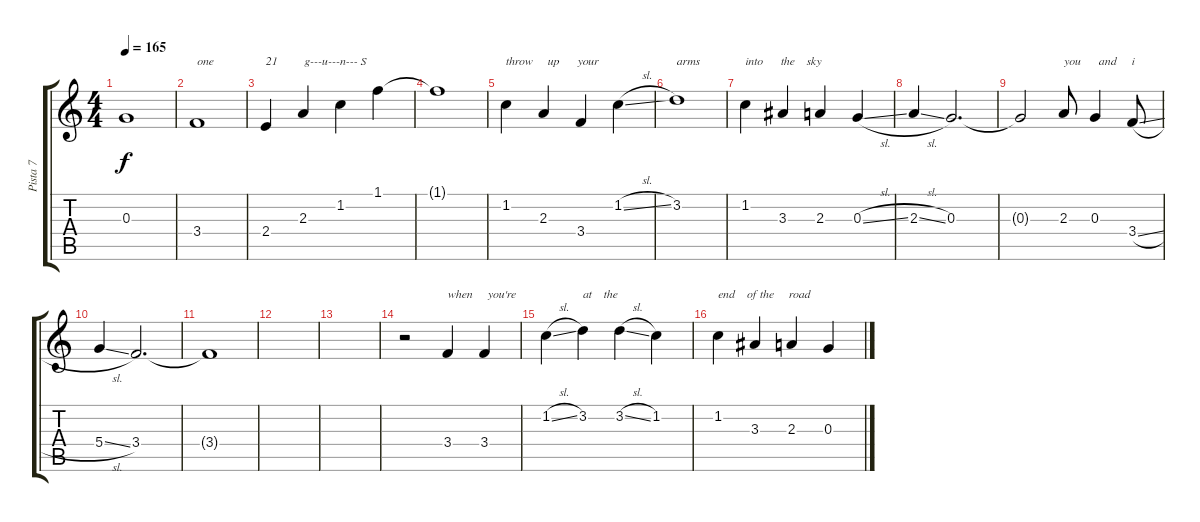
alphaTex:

\track ("Pista 7" "Pista 7") {instrument overdrivenguitar}
\staff {score tabs}
\tuning (E4 B3 G3 D3 A2 E2) {hide}
\ts (4 4)
\tempo 165
\clef g2
\ks c
0.3{t}.1{dy f} |
3.4.1{txt "one"} |
2.4.4{txt "21         g---u---n--- S"} 2.3.4 1.2.4 1.1.4 |
1.1{t}.1 |
1.2.4{txt "throw     up      your"} 2.3.4 3.4.4 1.2{sl}.4 |
3.2.1{txt "arms"} |
1.2.4{txt "into      the    sky"} 3.3.4 2.3.4 0.3{sl}.4 |
2.3{sl}.4 0.3.2{d} |
0.3{t}.2 2.3.8{txt "you      and     i"} 0.3.4 3.4{sl}.8 |
5.4{sl}.4 3.4.2{d} |
3.4{t}.1 |
|
|
r.2 3.4.4{txt "when     you're"} 3.4.4 |
1.2{sl}.4 3.2.4{txt "at    the"} 3.2{sl}.4 1.2.4 |
1.2.4{txt "end    of the     road"} 3.3.4 2.3.4 0.3.4
